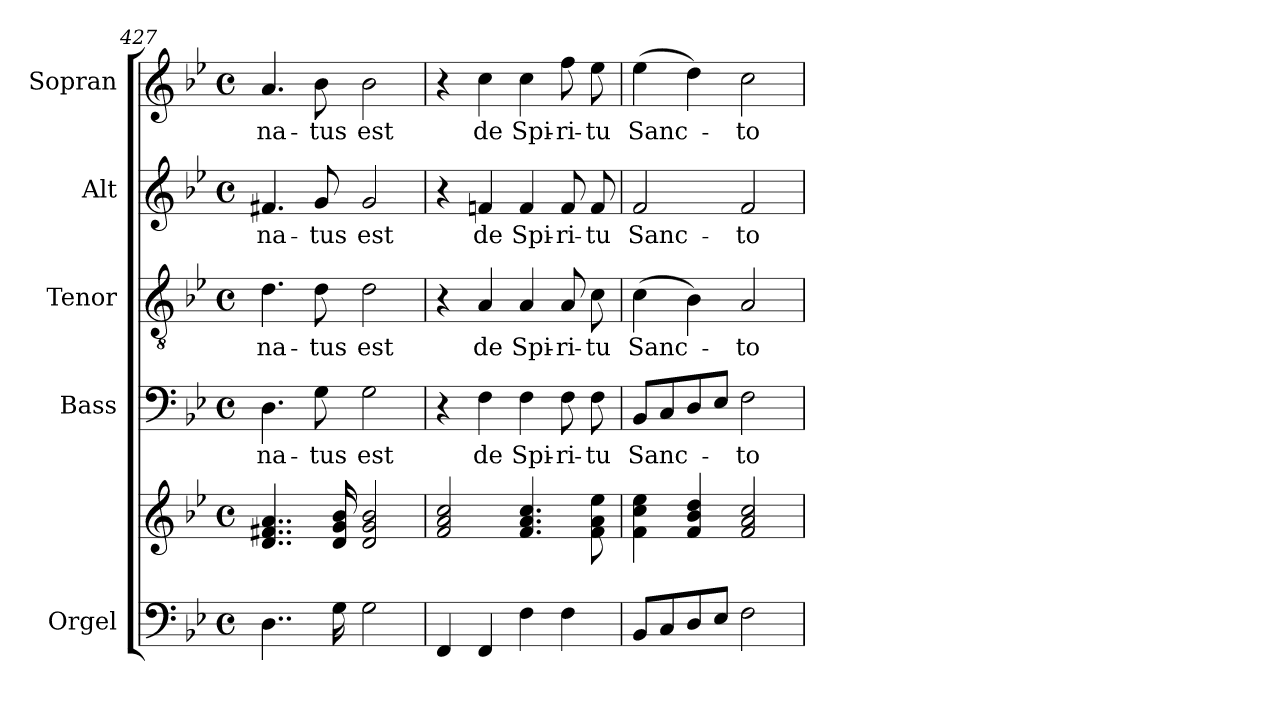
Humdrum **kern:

**kern	**kern	**kern	**text	**kern	**text	**kern	**text	**kern	**text
*part5	*part5	*part4	*part4	*part3	*part3	*part2	*part2	*part1	*part1
*staff6	*staff5	*staff4	*staff4	*staff3	*staff3	*staff2	*staff2	*staff1	*staff1
*I"Orgel	*	*I"Bass	*	*I"Tenor	*	*I"Alt	*	*I"Sopran	*
*I'Org.	*	*I'B.	*	*I'T.	*	*I'A.	*	*I'S.	*
*clefF4	*clefG2	*clefF4	*	*clefGv2	*	*clefG2	*	*clefG2	*
*k[b-e-]	*k[b-e-]	*k[b-e-]	*	*k[b-e-]	*	*k[b-e-]	*	*k[b-e-]	*
*B-:	*B-:	*B-:	*	*B-:	*	*B-:	*	*B-:	*
*M4/4	*M4/4	*M4/4	*	*M4/4	*	*M4/4	*	*M4/4	*
*met(c)	*met(c)	*met(c)	*	*met(c)	*	*met(c)	*	*met(c)	*
=427	=427	=427	=427	=427	=427	=427	=427	=427	=427
!	!	!	!LO:LY:b	!	!LO:LY:b	!	!LO:LY:b	!	!LO:LY:b
4..D\	4..d/ 4..f#X/ 4..a/	4.D\	-na-	4.d\	-na-	4.f#X/	-na-	4.a/	-na-
!	!	!	!LO:LY:b	!	!LO:LY:b	!	!LO:LY:b	!	!LO:LY:b
.	.	8G\	-tus	8d\	-tus	8g/	-tus	8b-\	-tus
16G\	16d/ 16g/ 16b-/	.	.	.	.	.	.	.	.
!	!	!	!LO:LY:b	!	!LO:LY:b	!	!LO:LY:b	!	!LO:LY:b
2G\	2d/ 2g/ 2b-/	2G\	est	2d\	est	2g/	est	2b-\	est
=428	=428	=428	=428	=428	=428	=428	=428	=428	=428
4FF/	2f/ 2a/ 2cc/	4r	.	4r	.	4r	.	4r	.
!	!	!	!LO:LY:b	!	!LO:LY:b	!	!LO:LY:b	!	!LO:LY:b
4FF/	.	4F\	de	4A/	de	4fn/	de	4cc\	de
!	!	!	!LO:LY:b	!	!LO:LY:b	!	!LO:LY:b	!	!LO:LY:b
4F\	4.f/ 4.a/ 4.cc/	4F\	Spi-	4A/	Spi-	4f/	Spi-	4cc\	Spi-
!	!	!	!LO:LY:b	!	!LO:LY:b	!	!LO:LY:b	!	!LO:LY:b
4F\	.	8F\	-ri-	8A/	-ri-	8f/	-ri-	8ff\	-ri-
!	!	!	!LO:LY:b	!	!LO:LY:b	!	!LO:LY:b	!	!LO:LY:b
.	8f\ 8a\ 8ee-\	8F\	-tu	8c\	-tu	8f/	-tu	8ee-\	-tu
=429	=429	=429	=429	=429	=429	=429	=429	=429	=429
!	!	!	!LO:LY:b	!	!LO:LY:b	!	!LO:LY:b	!	!LO:LY:b
8BB-/L	4f\ 4cc\ 4ee-\	8BB-/L	Sanc-	(>4c\	Sanc-	2f/	Sanc-	(>4ee-\	Sanc-
8C/	.	8C/	.	.	.	.	.	.	.
8D/	4f/ 4b-/ 4dd/	8D/	.	4B-\)	.	.	.	4dd\)	.
8E-/J	.	8E-/J	.	.	.	.	.	.	.
!	!	!	!LO:LY:b	!	!LO:LY:b	!	!LO:LY:b	!	!LO:LY:b
2F\	2f/ 2a/ 2cc/	2F\	-to	2A/	-to	2f/	-to	2cc\	-to
=	=	=	=	=	=	=	=	=	=
*-	*-	*-	*-	*-	*-	*-	*-	*-	*-
